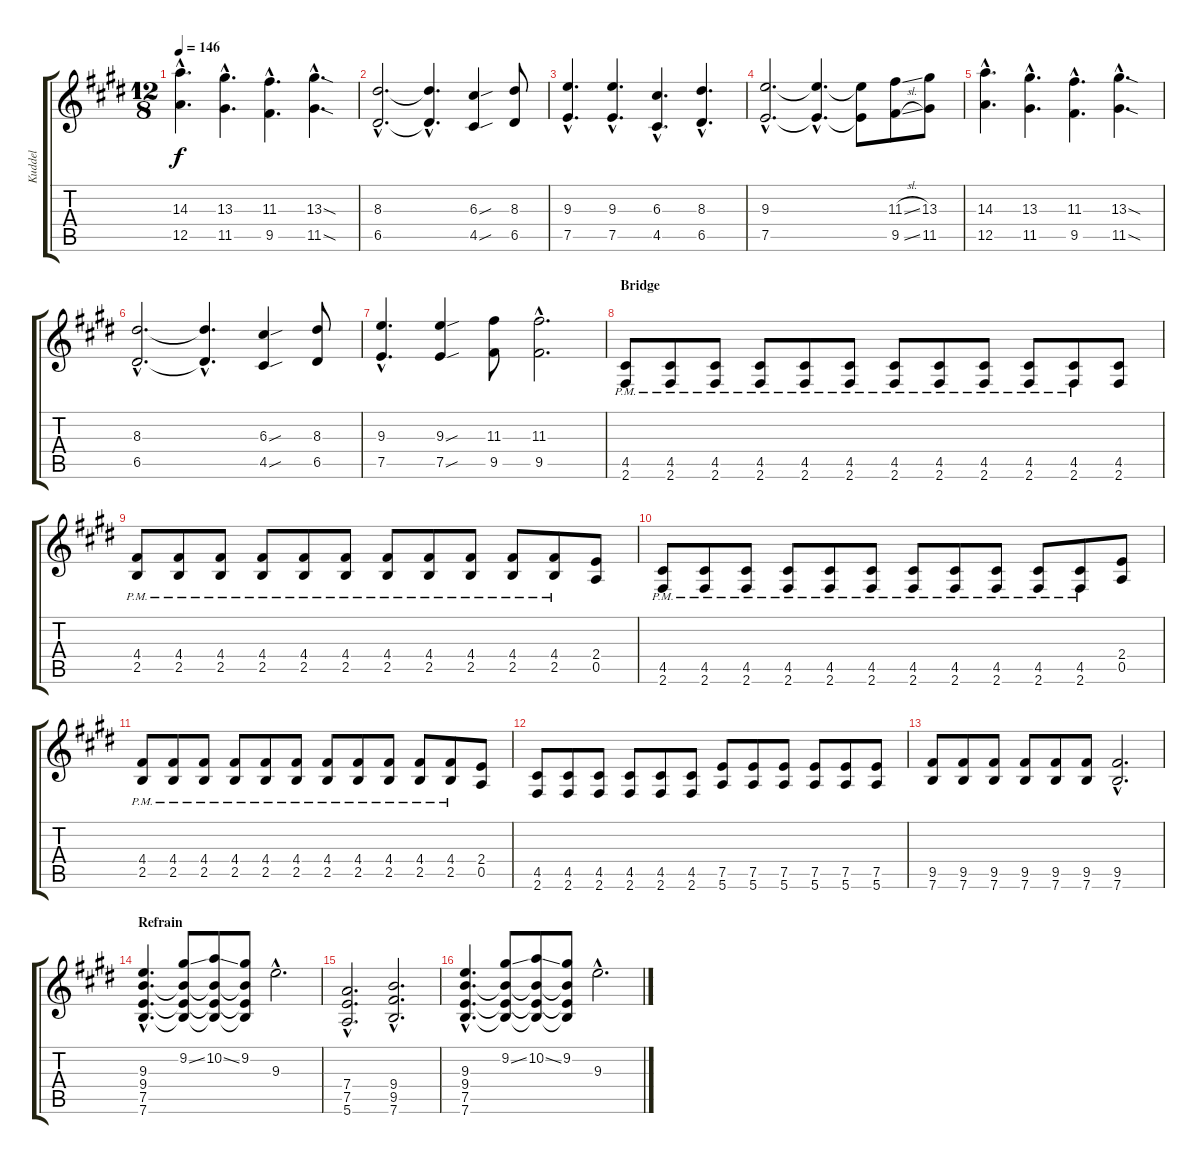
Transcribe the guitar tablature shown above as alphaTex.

\track ("Kuddel" "Kuddel") {instrument distortionguitar}
\staff {score tabs}
\tuning (E4 B3 G3 D3 A2 E2) {hide}
\ts (12 8)
\tempo 146
\clef g2
\ks e
(14.3{hac} 12.5{hac}).4{d dy f} (13.3{hac} 11.5{hac}).4{d} (11.3{hac} 9.5{hac}).4{d} (13.3{sod hac} 11.5{sod hac}).4{d} |
(8.3{hac} 6.5{hac}).2{d} (8.3{hac t} 6.5{hac t}).4{d} (6.3{sou} 4.5{sou}).4 (8.3 6.5).8 |
(9.3{hac} 7.5{hac}).4{d} (9.3{hac} 7.5{hac}).4{d} (6.3{hac} 4.5{hac}).4{d} (8.3{hac} 6.5{hac}).4{d} |
(9.3{hac} 7.5{hac}).2{d} (9.3{hac t} 7.5{hac t}).4{d} (9.3{t} 7.5{t}).8 (11.3{sl} 9.5{sl}).8 (13.3 11.5).8 |
(14.3{hac} 12.5{hac}).4{d} (13.3{hac} 11.5{hac}).4{d} (11.3{hac} 9.5{hac}).4{d} (13.3{sod hac} 11.5{sod hac}).4{d} |
(8.3{hac} 6.5{hac}).2{d} (8.3{hac t} 6.5{hac t}).4{d} (6.3{sou} 4.5{sou}).4 (8.3 6.5).8 |
(9.3{hac} 7.5{hac}).4{d} (9.3{sou} 7.5{sou}).4 (11.3 9.5).8 (11.3{hac} 9.5{hac}).2{d} |
\section ("" "Bridge")
(4.5{pm} 2.6{pm}).8 (4.5{pm} 2.6{pm}).8 (4.5{pm} 2.6{pm}).8 (4.5{pm} 2.6{pm}).8 (4.5{pm} 2.6{pm}).8 (4.5{pm} 2.6{pm}).8 (4.5{pm} 2.6{pm}).8 (4.5{pm} 2.6{pm}).8 (4.5{pm} 2.6{pm}).8 (4.5{pm} 2.6{pm}).8 (4.5{pm} 2.6{pm}).8 (4.5 2.6).8 |
(4.4{pm} 2.5{pm}).8 (4.4{pm} 2.5{pm}).8 (4.4{pm} 2.5{pm}).8 (4.4{pm} 2.5{pm}).8 (4.4{pm} 2.5{pm}).8 (4.4{pm} 2.5{pm}).8 (4.4{pm} 2.5{pm}).8 (4.4{pm} 2.5{pm}).8 (4.4{pm} 2.5{pm}).8 (4.4{pm} 2.5{pm}).8 (4.4{pm} 2.5{pm}).8 (2.4 0.5).8 |
(4.5{pm} 2.6{pm}).8 (4.5{pm} 2.6{pm}).8 (4.5{pm} 2.6{pm}).8 (4.5{pm} 2.6{pm}).8 (4.5{pm} 2.6{pm}).8 (4.5{pm} 2.6{pm}).8 (4.5{pm} 2.6{pm}).8 (4.5{pm} 2.6{pm}).8 (4.5{pm} 2.6{pm}).8 (4.5{pm} 2.6{pm}).8 (4.5{pm} 2.6{pm}).8 (2.4 0.5).8 |
(4.4{pm} 2.5{pm}).8 (4.4{pm} 2.5{pm}).8 (4.4{pm} 2.5{pm}).8 (4.4{pm} 2.5{pm}).8 (4.4{pm} 2.5{pm}).8 (4.4{pm} 2.5{pm}).8 (4.4{pm} 2.5{pm}).8 (4.4{pm} 2.5{pm}).8 (4.4{pm} 2.5{pm}).8 (4.4{pm} 2.5{pm}).8 (4.4{pm} 2.5{pm}).8 (2.4 0.5).8 |
(4.5 2.6).8 (4.5 2.6).8 (4.5 2.6).8 (4.5 2.6).8 (4.5 2.6).8 (4.5 2.6).8 (7.5 5.6).8 (7.5 5.6).8 (7.5 5.6).8 (7.5 5.6).8 (7.5 5.6).8 (7.5 5.6).8 |
(9.5 7.6).8 (9.5 7.6).8 (9.5 7.6).8 (9.5 7.6).8 (9.5 7.6).8 (9.5 7.6).8 (9.5{hac} 7.6{hac}).2{d} |
\section ("" "Refrain")
(9.3{hac} 9.4{hac} 7.5{hac} 7.6{hac}).4{d} (9.2{ss} 9.4{t} 7.5{t} 7.6{t}).8 (10.2{ss} 9.4{t} 7.5{t} 7.6{t}).8 (9.2 9.4{t} 7.5{t} 7.6{t}).8 9.3{hac}.2{d} |
(7.4{hac} 7.5{hac} 5.6{hac}).2{d} (9.4{hac} 9.5{hac} 7.6{hac}).2{d} |
(9.3{hac} 9.4{hac} 7.5{hac} 7.6{hac}).4{d} (9.2{ss} 9.4{t} 7.5{t} 7.6{t}).8 (10.2{ss} 9.4{t} 7.5{t} 7.6{t}).8 (9.2 9.4{t} 7.5{t} 7.6{t}).8 9.3{hac}.2{d}
